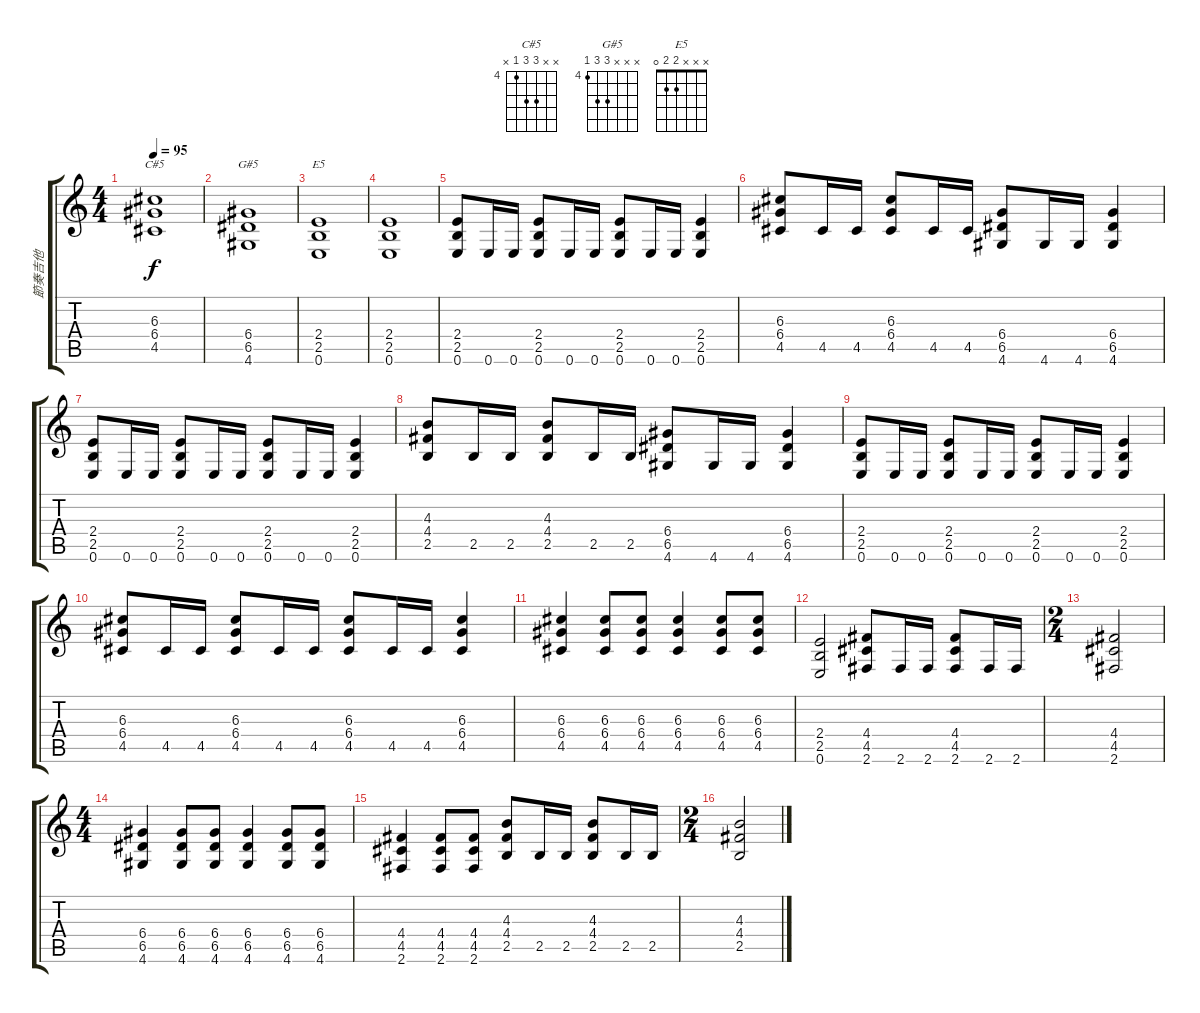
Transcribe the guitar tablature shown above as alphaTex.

\track ("節奏吉他" "節奏吉他") {instrument overdrivenguitar}
\staff {score tabs}
\tuning (E4 B3 G3 D3 A2 E2) {hide}
\chord ("C#5" x x 6 6 4 x) {firstfret 4}
\chord ("G#5" x x x 6 6 4) {firstfret 4}
\chord ("E5" x x x 2 2 0)
\ts (4 4)
\tempo 95
\clef g2
\ks c
(6.3 6.4 4.5).1{ch "C#5" dy f} |
(6.4 6.5 4.6).1{ch "G#5"} |
(2.4 2.5 0.6).1{ch "E5"} |
(2.4 2.5 0.6).1 |
(2.4 2.5 0.6).8 0.6.16 0.6.16 (2.4 2.5 0.6).8 0.6.16 0.6.16 (2.4 2.5 0.6).8 0.6.16 0.6.16 (2.4 2.5 0.6).4 |
(6.3 6.4 4.5).8 4.5.16 4.5.16 (6.3 6.4 4.5).8 4.5.16 4.5.16 (6.4 6.5 4.6).8 4.6.16 4.6.16 (6.4 6.5 4.6).4 |
(2.4 2.5 0.6).8 0.6.16 0.6.16 (2.4 2.5 0.6).8 0.6.16 0.6.16 (2.4 2.5 0.6).8 0.6.16 0.6.16 (2.4 2.5 0.6).4 |
(4.3 4.4 2.5).8 2.5.16 2.5.16 (4.3 4.4 2.5).8 2.5.16 2.5.16 (6.4 6.5 4.6).8 4.6.16 4.6.16 (6.4 6.5 4.6).4 |
(2.4 2.5 0.6).8 0.6.16 0.6.16 (2.4 2.5 0.6).8 0.6.16 0.6.16 (2.4 2.5 0.6).8 0.6.16 0.6.16 (2.4 2.5 0.6).4 |
(6.3 6.4 4.5).8 4.5.16 4.5.16 (6.3 6.4 4.5).8 4.5.16 4.5.16 (6.3 6.4 4.5).8 4.5.16 4.5.16 (6.3 6.4 4.5).4 |
(6.3 6.4 4.5).4 (6.3 6.4 4.5).8 (6.3 6.4 4.5).8 (6.3 6.4 4.5).4 (6.3 6.4 4.5).8 (6.3 6.4 4.5).8 |
(2.4 2.5 0.6).2 (4.4 4.5 2.6).8 2.6.16 2.6.16 (4.4 4.5 2.6).8 2.6.16 2.6.16 |
\ts (2 4)
(4.4 4.5 2.6).2 |
\ts (4 4)
(6.4 6.5 4.6).4 (6.4 6.5 4.6).8 (6.4 6.5 4.6).8 (6.4 6.5 4.6).4 (6.4 6.5 4.6).8 (6.4 6.5 4.6).8 |
(4.4 4.5 2.6).4 (4.4 4.5 2.6).8 (4.4 4.5 2.6).8 (4.3 4.4 2.5).8 2.5.16 2.5.16 (4.3 4.4 2.5).8 2.5.16 2.5.16 |
\ts (2 4)
(4.3 4.4 2.5).2
